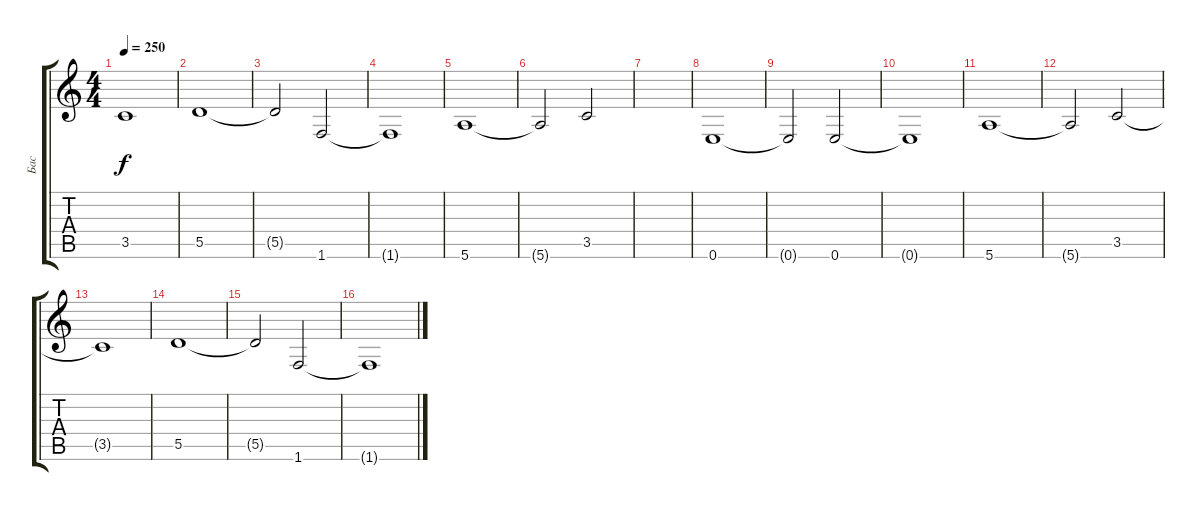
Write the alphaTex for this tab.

\track ("Бас" "Бас") {instrument electricbasspick}
\staff {score tabs}
\tuning (E4 B3 G3 D3 A2 E2) {hide}
\ts (4 4)
\tempo 250
\clef g2
\ks c
3.5{t}.1{dy f} |
5.5.1 |
5.5{t}.2 1.6.2 |
1.6{t}.1 |
5.6.1 |
5.6{t}.2 3.5.2 |
|
0.6.1 |
0.6{t}.2 0.6.2 |
0.6{t}.1 |
5.6.1 |
5.6{t}.2 3.5.2 |
3.5{t}.1 |
5.5.1 |
5.5{t}.2 1.6.2 |
1.6{t}.1
